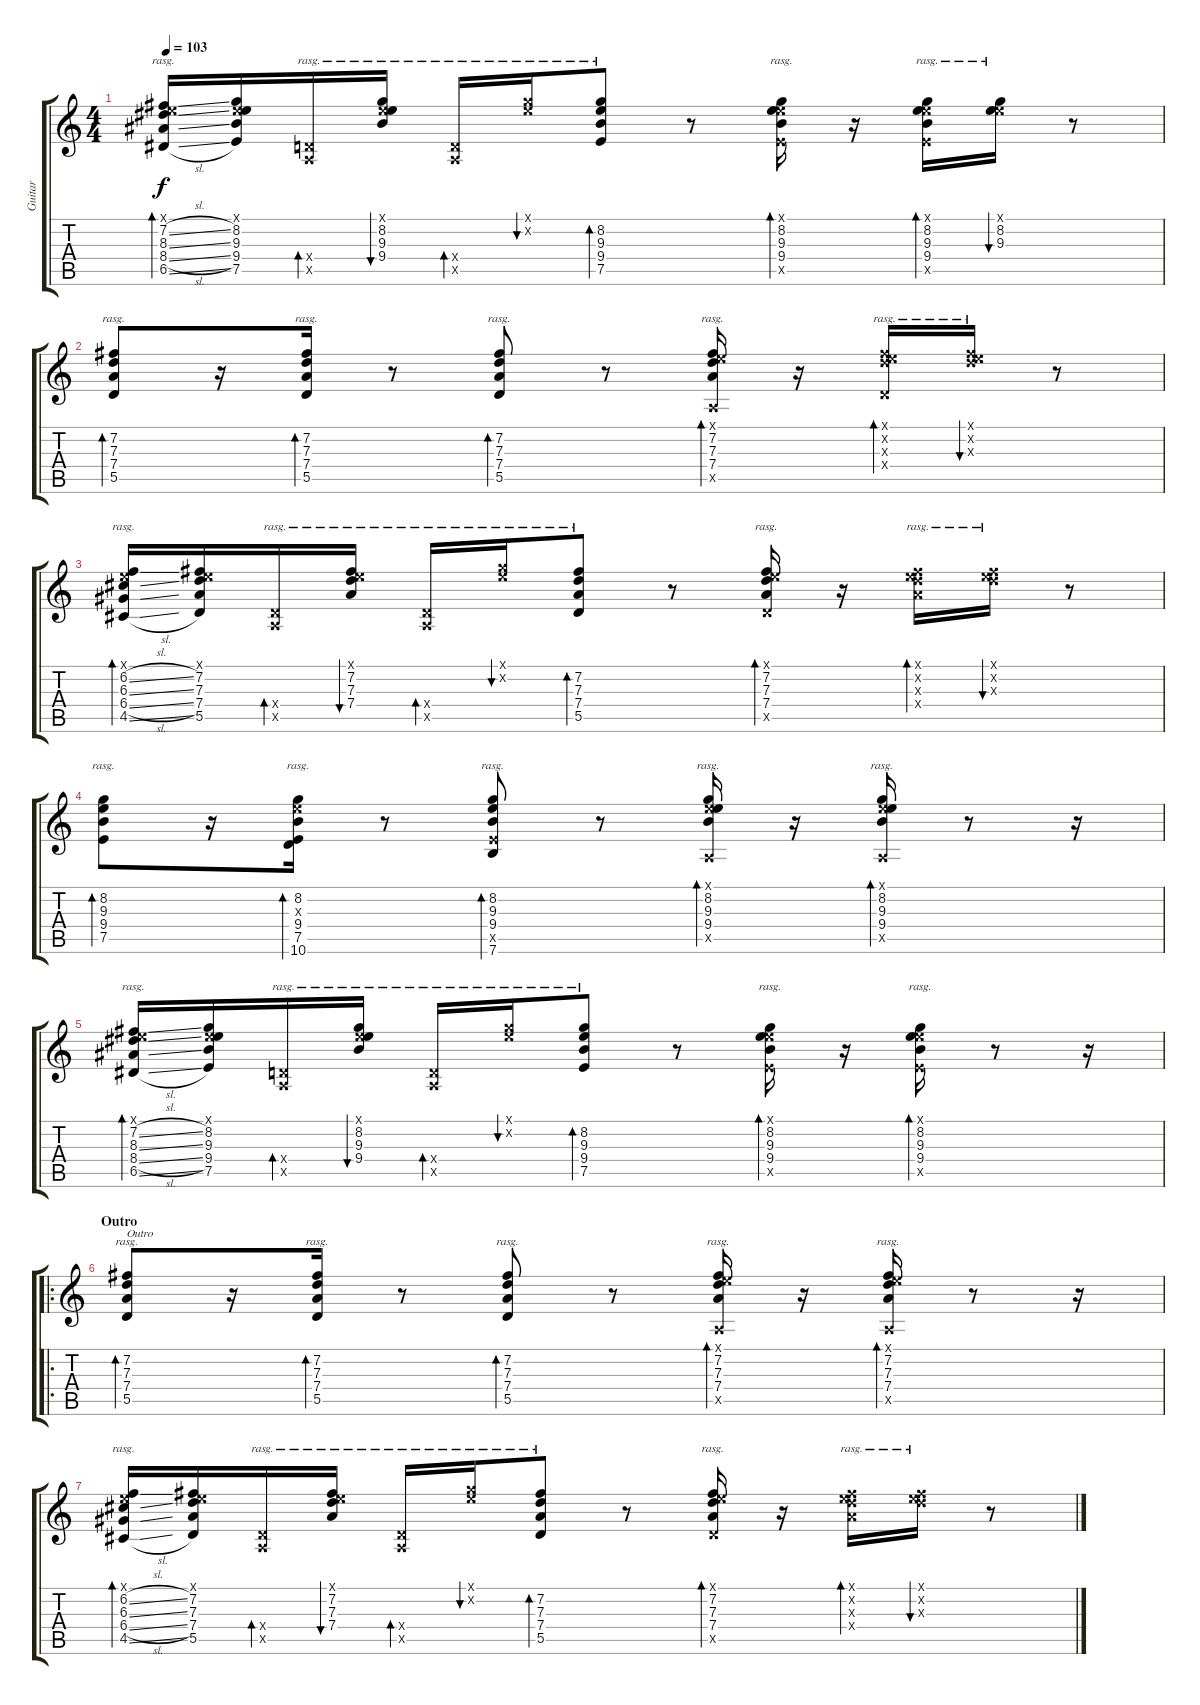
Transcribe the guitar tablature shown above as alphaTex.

\track ("Guitar" "Guitar") {instrument electricguitarjazz}
\staff {score tabs}
\tuning (E4 B3 G3 D3 A2 E2) {hide}
\ts (4 4)
\tempo 103
\clef g2
\ks c
(0.1{x} 7.2{sl} 8.3{sl} 8.4{sl} 6.5{sl}).16{bd 30 rasg ii dy f} (0.1{x} 8.2 9.3 9.4 7.5).16 (0.4{x} 0.5{x}).16{bd 30 rasg ii} (0.1{x} 8.2 9.3 9.4).16{bu 30 rasg ii} (0.4{x} 0.5{x}).16{bd 30 rasg ii} (0.1{x} 8.2{x}).16{bu 30 rasg ii} (8.2 9.3 9.4 7.5).8{bd 30 rasg ii} r.8 (0.1{x} 8.2 9.3 9.4 7.5{x}).16{bd 30 rasg ii} r.16 (0.1{x} 8.2 9.3 9.4 7.5{x}).16{bd 30 rasg ii} (0.1{x} 8.2 9.3).16{bu 30 rasg ii} r.8 |
(7.2 7.3 7.4 5.5).8{bd 30 rasg ii} r.16 (7.2 7.3 7.4 5.5).16{bd 30 rasg ii} r.8 (7.2 7.3 7.4 5.5).8{bd 30 rasg ii} r.8 (0.1{x} 7.2 7.3 7.4 0.5{x}).16{bd 30 rasg ii} r.16 (0.1{x} 7.2{x} 7.3{x} 0.4{x}).16{bd 30 rasg ii} (0.1{x} 7.2{x} 7.3{x}).16{bu 30 rasg ii} r.8 |
(0.1{x} 6.2{sl} 6.3{sl} 6.4{sl} 4.5{sl}).16{bd 30 rasg ii} (0.1{x} 7.2 7.3 7.4 5.5).16 (0.4{x} 0.5{x}).16{bd 30 rasg ii} (0.1{x} 7.2 7.3 7.4).16{bu 30 rasg ii} (0.4{x} 0.5{x}).16{bd 30 rasg ii} (0.1{x} 8.2{x}).16{bu 30 rasg ii} (7.2 7.3 7.4 5.5).8{bd 30 rasg ii} r.8 (0.1{x} 7.2 7.3 7.4 5.5{x}).16{bd 30 rasg ii} r.16 (0.1{x} 7.2{x} 7.3{x} 7.4{x}).16{bd 30 rasg ii} (0.1{x} 7.2{x} 7.3{x}).16{bu 30 rasg ii} r.8 |
(8.2 9.3 9.4 7.5).8{bd 30 rasg ii} r.16 (8.2 9.3{x} 9.4 7.5 10.6).16{bd 30 rasg ii} r.8 (8.2 9.3 9.4 7.5{x} 7.6).8{bd 30 rasg ii} r.8 (0.1{x} 8.2 9.3 9.4 0.5{x}).16{bd 30 rasg ii} r.16 (0.1{x} 8.2 9.3 9.4 0.5{x}).16{bd 30 rasg ii} r.8 r.16 |
(0.1{x} 7.2{sl} 8.3{sl} 8.4{sl} 6.5{sl}).16{bd 30 rasg ii} (0.1{x} 8.2 9.3 9.4 7.5).16 (0.4{x} 0.5{x}).16{bd 30 rasg ii} (0.1{x} 8.2 9.3 9.4).16{bu 30 rasg ii} (0.4{x} 0.5{x}).16{bd 30 rasg ii} (0.1{x} 8.2{x}).16{bu 30 rasg ii} (8.2 9.3 9.4 7.5).8{bd 30 rasg ii} r.8 (0.1{x} 8.2 9.3 9.4 7.5{x}).16{bd 30 rasg ii} r.16 (0.1{x} 8.2 9.3 9.4 7.5{x}).16{bd 30 rasg ii} r.8 r.16 |
\ro
\section ("" "Outro")
(7.2 7.3 7.4 5.5).8{bd 30 rasg ii txt "Outro"} r.16 (7.2 7.3 7.4 5.5).16{bd 30 rasg ii} r.8 (7.2 7.3 7.4 5.5).8{bd 30 rasg ii} r.8 (0.1{x} 7.2 7.3 7.4 0.5{x}).16{bd 30 rasg ii} r.16 (0.1{x} 7.2 7.3 7.4 0.5{x}).16{bd 30 rasg ii} r.8 r.16 |
(0.1{x} 6.2{sl} 6.3{sl} 6.4{sl} 4.5{sl}).16{bd 30 rasg ii} (0.1{x} 7.2 7.3 7.4 5.5).16 (0.4{x} 0.5{x}).16{bd 30 rasg ii} (0.1{x} 7.2 7.3 7.4).16{bu 30 rasg ii} (0.4{x} 0.5{x}).16{bd 30 rasg ii} (0.1{x} 8.2{x}).16{bu 30 rasg ii} (7.2 7.3 7.4 5.5).8{bd 30 rasg ii} r.8 (0.1{x} 7.2 7.3 7.4 5.5{x}).16{bd 30 rasg ii} r.16 (0.1{x} 7.2{x} 7.3{x} 7.4{x}).16{bd 30 rasg ii} (0.1{x} 7.2{x} 7.3{x}).16{bu 30 rasg ii} r.8
